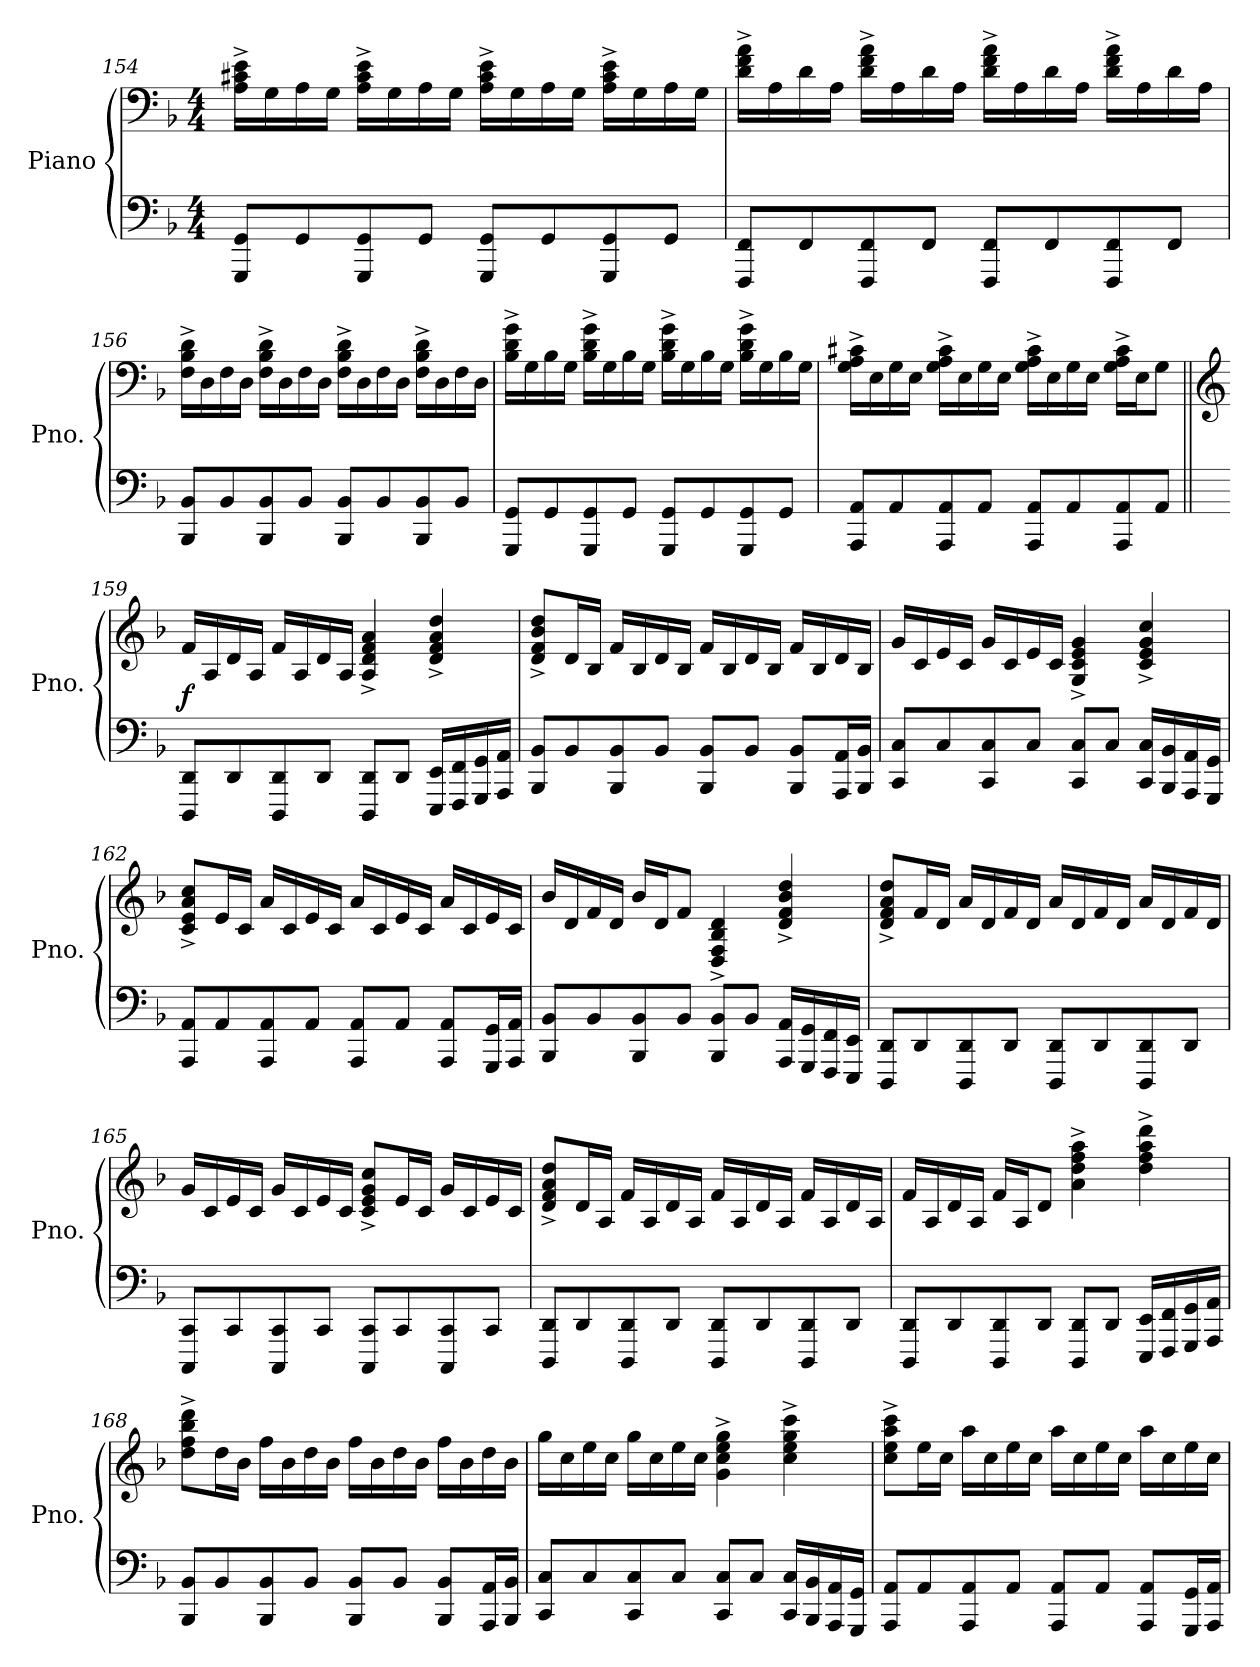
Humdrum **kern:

**kern	**kern	**dynam
*part1	*part1	*part1
*staff2	*staff1	*staff1/2
*I"Piano	*	*
*I'Pno.	*	*
!!LO:LB:g=z
*clefF4	*clefF4	*
*k[b-]	*k[b-]	*
*M4/4	*M4/4	*
=154	=154	=154
8GGG/ 8GG/L	16A\^ 16c#X\^ 16e\^LL	.
.	16G\	.
8GG/	16A\	.
.	16G\JJ	.
8GGG/ 8GG/	16A\^ 16c#\^ 16e\^LL	.
.	16G\	.
8GG/J	16A\	.
.	16G\JJ	.
8GGG/ 8GG/L	16A\^ 16c#\^ 16e\^LL	.
.	16G\	.
8GG/	16A\	.
.	16G\JJ	.
8GGG/ 8GG/	16A\^ 16c#\^ 16e\^LL	.
.	16G\	.
8GG/J	16A\	.
.	16G\JJ	.
=155	=155	=155
8FFF/ 8FF/L	16d\^ 16f\^ 16a\^LL	.
.	16A\	.
8FF/	16d\	.
.	16A\JJ	.
8FFF/ 8FF/	16d\^ 16f\^ 16a\^LL	.
.	16A\	.
8FF/J	16d\	.
.	16A\JJ	.
8FFF/ 8FF/L	16d\^ 16f\^ 16a\^LL	.
.	16A\	.
8FF/	16d\	.
.	16A\JJ	.
8FFF/ 8FF/	16d\^ 16f\^ 16a\^LL	.
.	16A\	.
8FF/J	16d\	.
.	16A\JJ	.
!!LO:PB:g=z
=156	=156	=156
8BBB-/ 8BB-/L	16F\^ 16B-\^ 16d\^LL	.
.	16D\	.
8BB-/	16F\	.
.	16D\JJ	.
8BBB-/ 8BB-/	16F\^ 16B-\^ 16d\^LL	.
.	16D\	.
8BB-/J	16F\	.
.	16D\JJ	.
8BBB-/ 8BB-/L	16F\^ 16B-\^ 16d\^LL	.
.	16D\	.
8BB-/	16F\	.
.	16D\JJ	.
8BBB-/ 8BB-/	16F\^ 16B-\^ 16d\^LL	.
.	16D\	.
8BB-/J	16F\	.
.	16D\JJ	.
=157	=157	=157
8GGG/ 8GG/L	16B-\^ 16d\^ 16g\^LL	.
.	16G\	.
8GG/	16B-\	.
.	16G\JJ	.
8GGG/ 8GG/	16B-\^ 16d\^ 16g\^LL	.
.	16G\	.
8GG/J	16B-\	.
.	16G\JJ	.
8GGG/ 8GG/L	16B-\^ 16d\^ 16g\^LL	.
.	16G\	.
8GG/	16B-\	.
.	16G\JJ	.
8GGG/ 8GG/	16B-\^ 16d\^ 16g\^LL	.
.	16G\	.
8GG/J	16B-\	.
.	16G\JJ	.
!!LO:LB:g=z
=158	=158	=158
8AAA/ 8AA/L	16G\^ 16A\^ 16c#X\^LL	.
.	16E\	.
8AA/	16G\	.
.	16E\JJ	.
8AAA/ 8AA/	16G\^ 16A\^ 16c#\^LL	.
.	16E\	.
8AA/J	16G\	.
.	16E\JJ	.
8AAA/ 8AA/L	16G\^ 16A\^ 16c#\^LL	.
.	16E\	.
8AA/	16G\	.
.	16E\JJ	.
8AAA/ 8AA/	16G\^ 16A\^ 16c#\^LL	.
.	16E\J	.
8AA/J	8G\J	.
=159||	=159||	=159||
*	*clefG2	*
!	!	!LO:DY:b
8DDD/ 8DD/L	16f/LL	f
.	16A/	.
8DD/	16d/	.
.	16A/JJ	.
8DDD/ 8DD/	16f/LL	.
.	16A/	.
8DD/J	16d/	.
.	16A/JJ	.
8DDD/ 8DD/L	4A/^ 4d/^ 4f/^ 4a/^	.
8DD/J	.	.
16EEE/ 16EE/LL	4d/^ 4f/^ 4a/^ 4dd/^	.
16FFF/ 16FF/	.	.
16GGG/ 16GG/	.	.
16AAA/ 16AA/JJ	.	.
!!LO:LB:g=z
=160	=160	=160
8BBB-/ 8BB-/L	8d/^ 8f/^ 8b-/^ 8dd/^L	.
8BB-/	16d/L	.
.	16B-/JJ	.
8BBB-/ 8BB-/	16f/LL	.
.	16B-/	.
8BB-/J	16d/	.
.	16B-/JJ	.
8BBB-/ 8BB-/L	16f/LL	.
.	16B-/	.
8BB-/J	16d/	.
.	16B-/JJ	.
8BBB-/ 8BB-/L	16f/LL	.
.	16B-/	.
16AAA/ 16AA/L	16d/	.
16BBB-/ 16BB-/JJ	16B-/JJ	.
=161	=161	=161
8CC/ 8C/L	16g/LL	.
.	16c/	.
8C/	16e/	.
.	16c/JJ	.
8CC/ 8C/	16g/LL	.
.	16c/	.
8C/J	16e/	.
.	16c/JJ	.
8CC/ 8C/L	4G/^ 4c/^ 4e/^ 4g/^	.
8C/J	.	.
16CC/ 16C/LL	4c/^ 4e/^ 4g/^ 4cc/^	.
16BBB-/ 16BB-/	.	.
16AAA/ 16AA/	.	.
16GGG/ 16GG/JJ	.	.
=162	=162	=162
8AAA/ 8AA/L	8c/^ 8e/^ 8a/^ 8cc/^L	.
8AA/	16e/L	.
.	16c/JJ	.
8AAA/ 8AA/	16a/LL	.
.	16c/	.
8AA/J	16e/	.
.	16c/JJ	.
8AAA/ 8AA/L	16a/LL	.
.	16c/	.
8AA/J	16e/	.
.	16c/JJ	.
8AAA/ 8AA/L	16a/LL	.
.	16c/	.
16GGG/ 16GG/L	16e/	.
16AAA/ 16AA/JJ	16c/JJ	.
!!LO:LB:g=z
=163	=163	=163
8BBB-/ 8BB-/L	16b-/LL	.
.	16d/	.
8BB-/	16f/	.
.	16d/JJ	.
8BBB-/ 8BB-/	16b-/LL	.
.	16d/J	.
8BB-/J	8f/J	.
8BBB-/ 8BB-/L	4D/^ 4F/^ 4B-/^ 4d/^	.
8BB-/J	.	.
16AAA/ 16AA/LL	4d/^ 4f/^ 4b-/^ 4dd/^	.
16GGG/ 16GG/	.	.
16FFF/ 16FF/	.	.
16EEE/ 16EE/JJ	.	.
=164	=164	=164
8DDD/ 8DD/L	8d/^ 8f/^ 8a/^ 8dd/^L	.
8DD/	16f/L	.
.	16d/JJ	.
8DDD/ 8DD/	16a/LL	.
.	16d/	.
8DD/J	16f/	.
.	16d/JJ	.
8DDD/ 8DD/L	16a/LL	.
.	16d/	.
8DD/	16f/	.
.	16d/JJ	.
8DDD/ 8DD/	16a/LL	.
.	16d/	.
8DD/J	16f/	.
.	16d/JJ	.
=165	=165	=165
8CCC/ 8CC/L	16g/LL	.
.	16c/	.
8CC/	16e/	.
.	16c/JJ	.
8CCC/ 8CC/	16g/LL	.
.	16c/	.
8CC/J	16e/	.
.	16c/JJ	.
8CCC/ 8CC/L	8c/^ 8e/^ 8g/^ 8cc/^L	.
8CC/	16e/L	.
.	16c/JJ	.
8CCC/ 8CC/	16g/LL	.
.	16c/	.
8CC/J	16e/	.
.	16c/JJ	.
!!LO:LB:g=z
=166	=166	=166
8DDD/ 8DD/L	8d/^ 8f/^ 8a/^ 8dd/^L	.
8DD/	16d/L	.
.	16A/JJ	.
8DDD/ 8DD/	16f/LL	.
.	16A/	.
8DD/J	16d/	.
.	16A/JJ	.
8DDD/ 8DD/L	16f/LL	.
.	16A/	.
8DD/	16d/	.
.	16A/JJ	.
8DDD/ 8DD/	16f/LL	.
.	16A/	.
8DD/J	16d/	.
.	16A/JJ	.
=167	=167	=167
8DDD/ 8DD/L	16f/LL	.
.	16A/	.
8DD/	16d/	.
.	16A/JJ	.
8DDD/ 8DD/	16f/LL	.
.	16A/J	.
8DD/J	8d/J	.
8DDD/ 8DD/L	4a\^ 4dd\^ 4ff\^ 4aa\^	.
8DD/J	.	.
16EEE/ 16EE/LL	4dd\^ 4ff\^ 4aa\^ 4ddd\^	.
16FFF/ 16FF/	.	.
16GGG/ 16GG/	.	.
16AAA/ 16AA/JJ	.	.
=168	=168	=168
8BBB-/ 8BB-/L	8dd\^ 8ff\^ 8bb-\^ 8ddd\^L	.
8BB-/	16dd\L	.
.	16b-\JJ	.
8BBB-/ 8BB-/	16ff\LL	.
.	16b-\	.
8BB-/J	16dd\	.
.	16b-\JJ	.
8BBB-/ 8BB-/L	16ff\LL	.
.	16b-\	.
8BB-/J	16dd\	.
.	16b-\JJ	.
8BBB-/ 8BB-/L	16ff\LL	.
.	16b-\	.
16AAA/ 16AA/L	16dd\	.
16BBB-/ 16BB-/JJ	16b-\JJ	.
!!LO:LB:g=z
=169	=169	=169
8CC/ 8C/L	16gg\LL	.
.	16cc\	.
8C/	16ee\	.
.	16cc\JJ	.
8CC/ 8C/	16gg\LL	.
.	16cc\	.
8C/J	16ee\	.
.	16cc\JJ	.
8CC/ 8C/L	4g\^ 4cc\^ 4ee\^ 4gg\^	.
8C/J	.	.
16CC/ 16C/LL	4cc\^ 4ee\^ 4gg\^ 4ccc\^	.
16BBB-/ 16BB-/	.	.
16AAA/ 16AA/	.	.
16GGG/ 16GG/JJ	.	.
=170	=170	=170
8AAA/ 8AA/L	8cc\^ 8ee\^ 8aa\^ 8ccc\^L	.
8AA/	16ee\L	.
.	16cc\JJ	.
8AAA/ 8AA/	16aa\LL	.
.	16cc\	.
8AA/J	16ee\	.
.	16cc\JJ	.
8AAA/ 8AA/L	16aa\LL	.
.	16cc\	.
8AA/J	16ee\	.
.	16cc\JJ	.
8AAA/ 8AA/L	16aa\LL	.
.	16cc\	.
16GGG/ 16GG/L	16ee\	.
16AAA/ 16AA/JJ	16cc\JJ	.
=	=	=
*-	*-	*-
